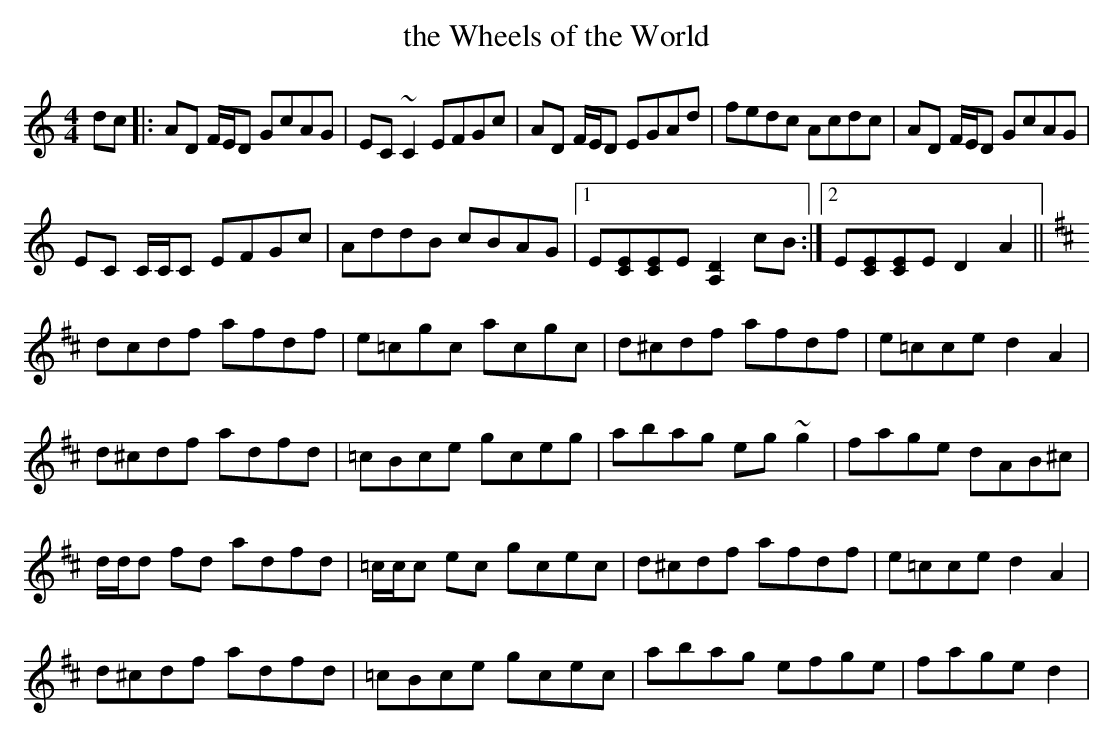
X:1
T: the Wheels of the World
M:4/4
K:C
dc |: AD F/E/D GcAG | EC ~C2 EFGc | AD F/E/D EGAd | fedc Acdc | AD F/E/D GcAG |
EC C/C/C EFGc | AddB cBAG |1 E[EC][EC]E [A,2D2] cB :|2 E[EC][EC]E D2A2 ||
K:D
dcdf afdf | e=cgc acgc | d^cdf afdf | e=cce d2A2 |
d^cdf adfd | =cBce gceg | abag eg~g2 | fage dAB^c |
d/d/d fd adfd | =c/c/c ec gcec | d^cdf afdf | e=cce d2A2 |
d^cdf adfd | =cBce gcec | abag efge | fage d2 |
